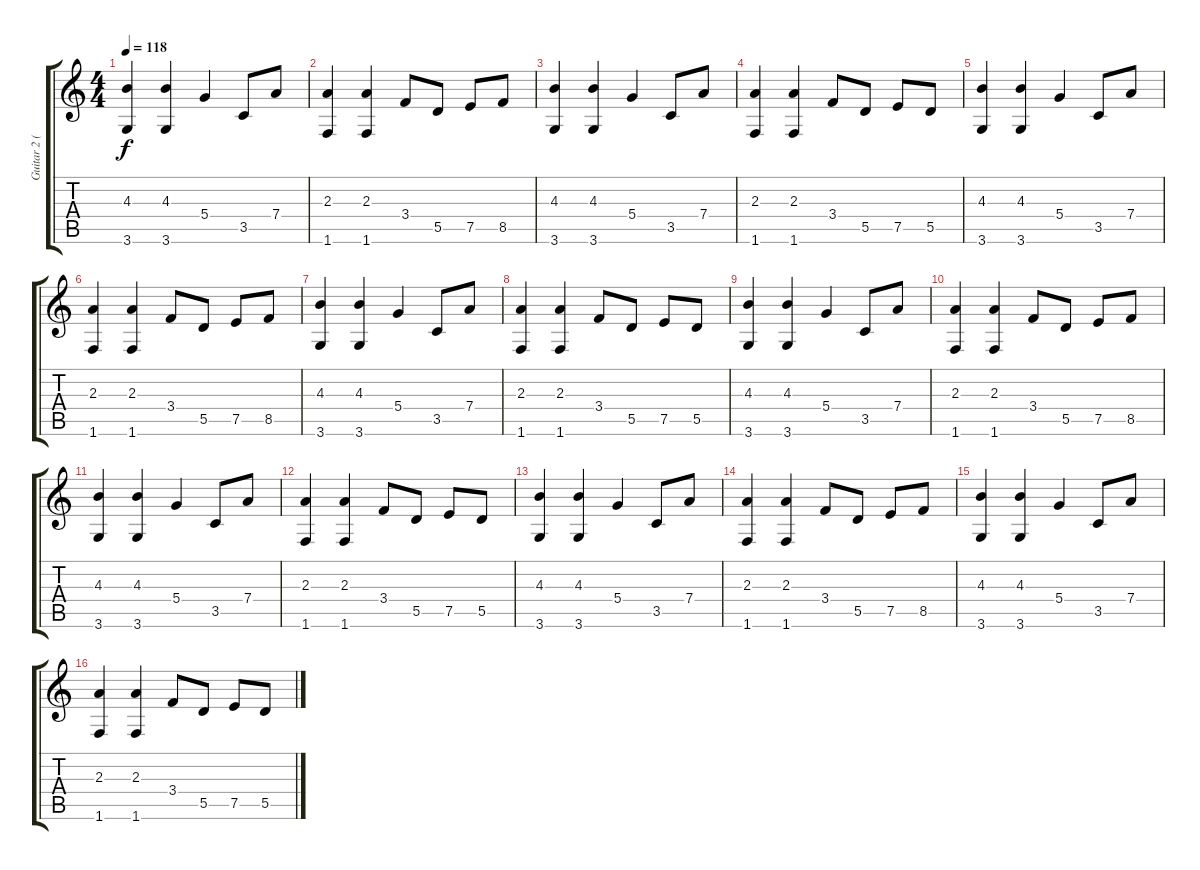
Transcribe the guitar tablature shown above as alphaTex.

\track ("Guitar 2 ( Acoustic )" "Guitar 2 (") {instrument acousticguitarsteel}
\staff {score tabs}
\tuning (E4 B3 G3 D3 A2 E2) {hide}
\ts (4 4)
\tempo 118
\clef g2
\ks c
(4.3 3.6).4{dy f} (4.3 3.6).4 5.4.4 3.5.8 7.4.8 |
(2.3 1.6).4 (2.3 1.6).4 3.4.8 5.5.8 7.5.8 8.5.8 |
(4.3 3.6).4 (4.3 3.6).4 5.4.4 3.5.8 7.4.8 |
(2.3 1.6).4 (2.3 1.6).4 3.4.8 5.5.8 7.5.8 5.5.8 |
(4.3 3.6).4 (4.3 3.6).4 5.4.4 3.5.8 7.4.8 |
(2.3 1.6).4 (2.3 1.6).4 3.4.8 5.5.8 7.5.8 8.5.8 |
(4.3 3.6).4 (4.3 3.6).4 5.4.4 3.5.8 7.4.8 |
(2.3 1.6).4 (2.3 1.6).4 3.4.8 5.5.8 7.5.8 5.5.8 |
(4.3 3.6).4 (4.3 3.6).4 5.4.4 3.5.8 7.4.8 |
(2.3 1.6).4 (2.3 1.6).4 3.4.8 5.5.8 7.5.8 8.5.8 |
(4.3 3.6).4 (4.3 3.6).4 5.4.4 3.5.8 7.4.8 |
(2.3 1.6).4 (2.3 1.6).4 3.4.8 5.5.8 7.5.8 5.5.8 |
(4.3 3.6).4 (4.3 3.6).4 5.4.4 3.5.8 7.4.8 |
(2.3 1.6).4 (2.3 1.6).4 3.4.8 5.5.8 7.5.8 8.5.8 |
(4.3 3.6).4 (4.3 3.6).4 5.4.4 3.5.8 7.4.8 |
(2.3 1.6).4 (2.3 1.6).4 3.4.8 5.5.8 7.5.8 5.5.8
